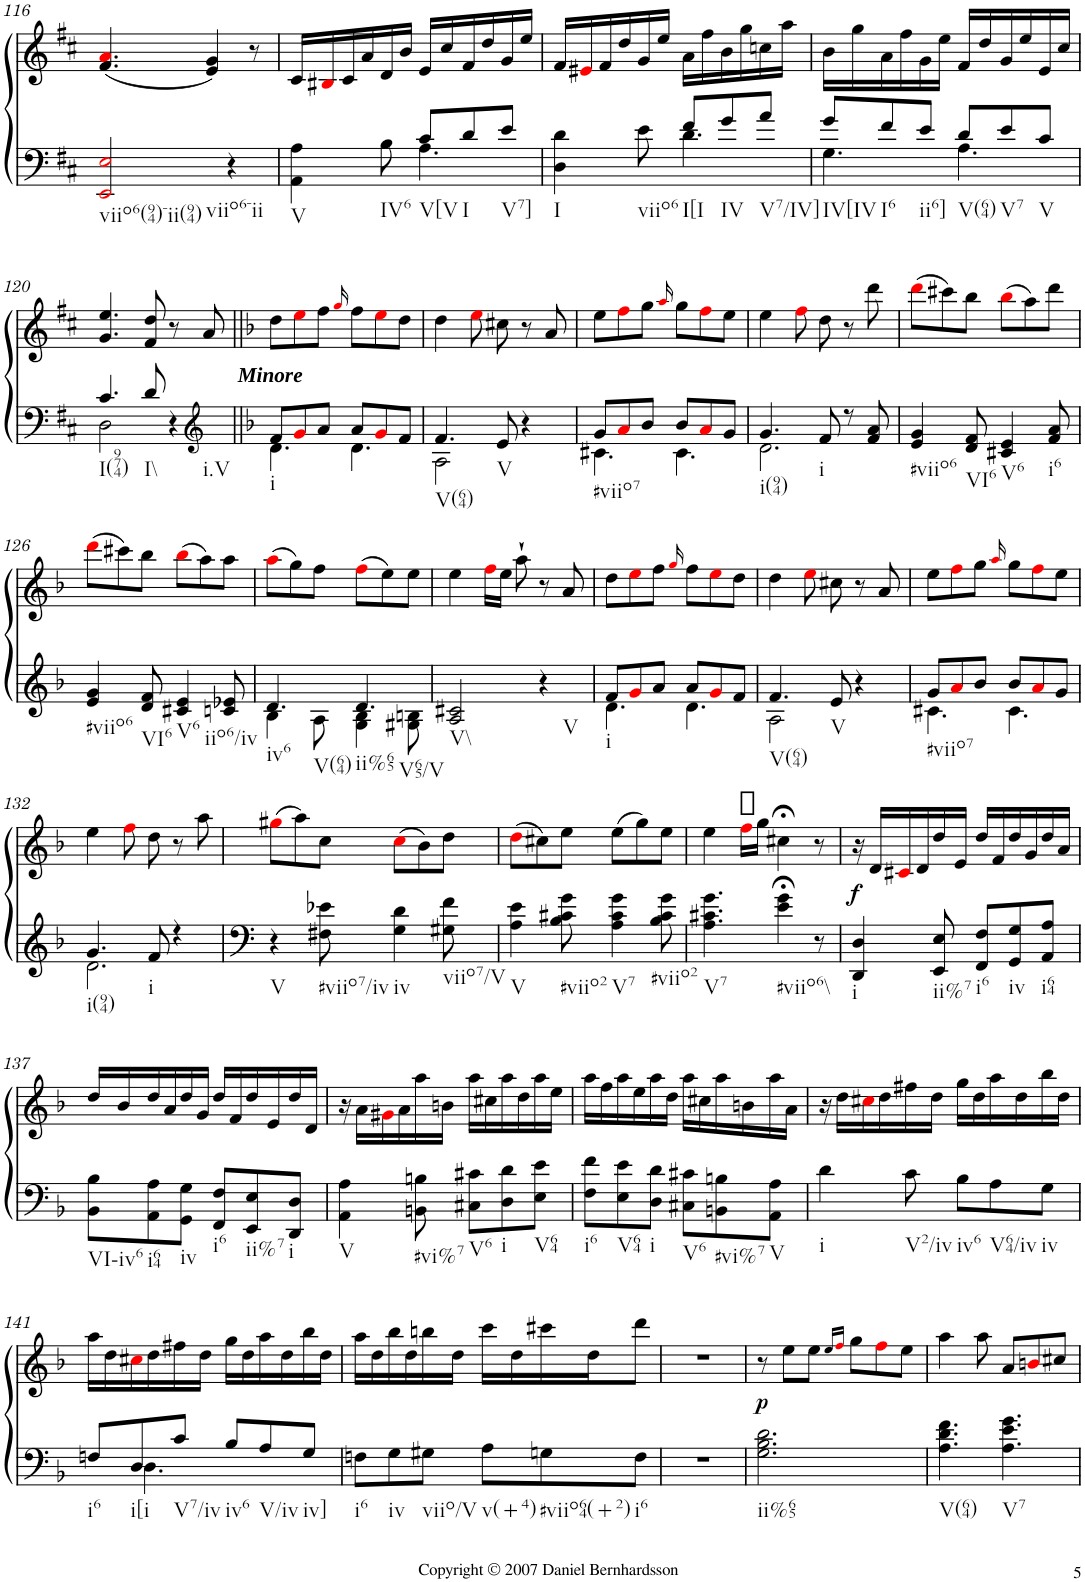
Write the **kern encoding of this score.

**kern	**kern	**dynam
*part1	*part1	*part1
*staff2	*staff1	*staff1/2
*I"Piano	*	*
*I'Pno.	*	*
!!LO:PB:g=z
*clefG2	*clefG2	*
*k[f#c#]	*k[f#c#]	*
*D:	*D:	*
*M6/8	*M6/8	*
=116	=116	=116
!LO:TX:b:t=viio6(94)-ii(94)	!	!
!LO:TX:b:t=viio6-ii	!	!
2EEi/ 2Ei/	(4.f#/ 4.ai/	.
.	4e/ 4g/)	.
4r	.	.
.	8r	.
=117	=117	=117
*^	*	*
!LO:TX:b:t=V	!	!	!
4AA\ 4A\	4.ryy	16c#/LL	.
.	.	16B#Xi/	.
.	.	16c#/	.
.	.	16a/	.
!LO:TX:b:t=IV6	!	!	!
8B\	.	16d/	.
.	.	16b/JJ	.
!LO:TX:b:t=V[V	!	!	!
8c#/L	4.A\	16e/LL	.
.	.	16cc#/	.
!LO:TX:b:t=I	!	!	!
8d/	.	16f#/	.
.	.	16dd/	.
!LO:TX:b:t=V7]	!	!	!
8e/J	.	16g/	.
.	.	16ee/JJ	.
=118	=118	=118	=118
!LO:TX:b:t=I	!	!	!
4D\ 4d\	4.ryy	16f#/LL	.
.	.	16e#Xi/	.
.	.	16f#/	.
.	.	16dd/	.
!LO:TX:b:t=viio6	!	!	!
8e\	.	16g/	.
.	.	16ee/JJ	.
!LO:TX:b:t=I[I	!	!	!
8f#/L	4.d\	16a\LL	.
.	.	16ff#\	.
!LO:TX:b:t=IV	!	!	!
8g/	.	16b\	.
.	.	16gg\	.
!LO:TX:b:t=V7/IV]	!	!	!
8a/J	.	16ccn\	.
.	.	16aa\JJ	.
=119	=119	=119	=119
!LO:TX:b:t=IV[IV	!	!	!
8g/L	4.G\	16b\LL	.
.	.	16gg\	.
!LO:TX:b:t=I6	!	!	!
8f#/	.	16a\	.
.	.	16ff#\	.
!LO:TX:b:t=ii6]	!	!	!
8e/J	.	16g\	.
.	.	16ee\JJ	.
!LO:TX:b:t=V(64)	!	!	!
8d/L	4.A\	16f#/LL	.
.	.	16dd/	.
!LO:TX:b:t=V7	!	!	!
8e/	.	16g/	.
.	.	16ee/	.
!LO:TX:b:t=V	!	!	!
8c#/J	.	16e/	.
.	.	16cc#/JJ	.
!!LO:LB:g=z
=120	=120	=120	=120
!LO:TX:b:t=I(974)	!	!	!
4.c#/	2D\	4.g/ 4.ee/	.
!LO:TX:b:t=I\\	!	!	!
8d/	.	8f#/ 8dd/	.
!LO:TX:b:t=i.V	!	!	!
4r	4ryy	8r	.
*clefG2	*	*	*
.	.	8a/	.
=121||	=121||	=121||	=121||
*k[b-]	*	*k[b-]	*
*F:	*	*F:	*
!	!	!LO:TX:b:Bi:t=Minore	!
!LO:TX:b:t=i	!	!	!
8f/L	4.d\	8dd\L	.
8gi/	.	8eei\	.
8a/J	.	8ff\J	.
.	.	16qggi/	.
8a/L	4.d\	8ff\L	.
8gi/	.	8eei\	.
8f/J	.	8dd\J	.
=122	=122	=122	=122
!LO:TX:b:t=V(64)	!	!	!
4.f/	2A\	4dd\	.
.	.	8eei\	.
!LO:TX:b:t=V	!	!	!
8e/	.	8cc#X\	.
4r	4ryy	8r	.
.	.	8a/	.
=123	=123	=123	=123
!LO:TX:b:t=#viio7	!	!	!
8g/L	4.c#X\	8ee\L	.
8ai/	.	8ffi\	.
8b-/J	.	8gg\J	.
.	.	16qaai/	.
8b-/L	4.c#\	8gg\L	.
8ai/	.	8ffi\	.
8g/J	.	8ee\J	.
=124	=124	=124	=124
!LO:TX:b:t=i(94)	!	!	!
4.g/	2.d\	4ee\	.
.	.	8ffi\	.
!LO:TX:b:t=i	!	!	!
8f/	.	8dd\	.
8r	.	8r	.
8f/ 8a/	.	8ddd\	.
*v	*v	*	*
=125	=125	=125
!LO:TX:b:t=#viio6	!	!
4e/ 4g/	(8dddi\L	.
.	8ccc#X\)	.
!LO:TX:b:t=VI6	!	!
8d/ 8f/	8bb-\J	.
!LO:TX:b:t=V6	!	!
4c#X/ 4e/	(8bb-i\L	.
.	8aa\)	.
!LO:TX:b:t=i6	!	!
8f/ 8a/	8ddd\J	.
!!LO:LB:g=z
=126	=126	=126
!LO:TX:b:t=#viio6	!	!
4e/ 4g/	(8dddi\L	.
.	8ccc#X\)	.
!LO:TX:b:t=VI6	!	!
8d/ 8f/	8bb-\J	.
!LO:TX:b:t=V6	!	!
4c#X/ 4e/	(8bb-i\L	.
.	8aa\)	.
!LO:TX:b:t=iio6/iv	!	!
8cn/ 8e-X/	8aa\J	.
=127	=127	=127
*^	*	*
!LO:TX:b:t=iv6	!	!	!
!LO:TX:b:t=V(64)	!	!	!
4.d/	4B-\	(8aai\L	.
.	.	8gg\)	.
.	8A\	8ff\J	.
!LO:TX:b:t=ii%65	!	!	!
!LO:TX:b:t=V65/V	!	!	!
4.d/	4G\ 4B-\	(8ffi\L	.
.	.	8ee\)	.
.	8G#X\ 8Bn\	8ee\J	.
=128	=128	=128	=128
!LO:TX:b:t=V\\	!	!	!
*v	*v	*	*
2A/ 2c#X/	4ee\	.
.	16ffi\LL	.
.	16ee\JJ	.
.	8aa`\	.
!LO:TX:b:t=V	!	!
4r	8r	.
.	8a/	.
=129	=129	=129
*^	*	*
!LO:TX:b:t=i	!	!	!
8f/L	4.d\	8dd\L	.
8gi/	.	8eei\	.
8a/J	.	8ff\J	.
.	.	16qggi/	.
8a/L	4.d\	8ff\L	.
8gi/	.	8eei\	.
8f/J	.	8dd\J	.
=130	=130	=130	=130
!LO:TX:b:t=V(64)	!	!	!
4.f/	2A\	4dd\	.
.	.	8eei\	.
!LO:TX:b:t=V	!	!	!
8e/	.	8cc#X\	.
4r	4ryy	8r	.
.	.	8a/	.
=131	=131	=131	=131
!LO:TX:b:t=#viio7	!	!	!
8g/L	4.c#X\	8ee\L	.
8ai/	.	8ffi\	.
8b-/J	.	8gg\J	.
.	.	16qaai/	.
8b-/L	4.c#\	8gg\L	.
8ai/	.	8ffi\	.
8g/J	.	8ee\J	.
!!LO:LB:g=z
=132	=132	=132	=132
!LO:TX:b:t=i(94)	!	!	!
4.g/	2.d\	4ee\	.
.	.	8ffi\	.
!LO:TX:b:t=i	!	!	!
8f/	.	8dd\	.
4r	.	8r	.
.	.	8aa\	.
*v	*v	*	*
=133	=133	=133
!LO:TX:b:t=V	!	!
4r	(8gg#Xi\L	.
.	8aa\)	.
!LO:TX:b:t=#viio7/iv	!	!
8F#X\ 8e-X\	8cc\J	.
!LO:TX:b:t=iv	!	!
4G\ 4d\	(8cci\L	.
.	8b-\)	.
!LO:TX:b:t=viio7/V	!	!
8G#X\ 8f\	8dd\J	.
=134	=134	=134
!LO:TX:b:t=V	!	!
4A\ 4e\	(8ddi\L	.
.	8cc#X\)	.
!LO:TX:b:t=#viio2	!	!
8B-\ 8c#X\ 8g\	8ee\J	.
!LO:TX:b:t=V7	!	!
4A\ 4c#\ 4g\	(8ee\L	.
.	8gg\)	.
!LO:TX:b:t=#viio2	!	!
8B-\ 8c#\ 8g\	8ee\J	.
=135	=135	=135
!LO:TX:b:t=V7	!	!
4.A\ 4.c#X\ 4.g\	4ee\	.
.	16ffi\LL	.
.	16gg\JJ	.
!LO:TX:b:t=#viio6\\	!	!
4e\;< 4g\;<	4cc#X;<\	.
8r	8r	.
=136	=136	=136
!LO:TX:b:t=i	!	!
!	!	!LO:DY:b
4DD/ 4D/	16r	f
.	16d/LL	.
.	16c#Xi/	.
.	16d/	.
!LO:TX:b:t=ii%7	!	!
8EE/ 8E/	16dd/	.
.	16e/JJ	.
!LO:TX:b:t=i6	!	!
8FF/ 8F/L	16dd/LL	.
.	16f/	.
!LO:TX:b:t=iv	!	!
8GG/ 8G/	16dd/	.
.	16g/	.
!LO:TX:b:t=i64	!	!
8AA/ 8A/J	16dd/	.
.	16a/JJ	.
!!LO:LB:g=z
=137	=137	=137
!LO:TX:b:t=VI-iv6	!	!
8BB-\ 8B-\L	16dd/LL	.
.	16b-/	.
!LO:TX:b:t=i64	!	!
8AA\ 8A\	16dd/	.
.	16a/	.
!LO:TX:b:t=iv	!	!
8GG\ 8G\J	16dd/	.
.	16g/JJ	.
!LO:TX:b:t=i6	!	!
8FF/ 8F/L	16dd/LL	.
.	16f/	.
!LO:TX:b:t=ii%7	!	!
8EE/ 8E/	16dd/	.
.	16e/	.
!LO:TX:b:t=i	!	!
8DD/ 8D/J	16dd/	.
.	16d/JJ	.
=138	=138	=138
!LO:TX:b:t=V	!	!
4AA\ 4A\	16r	.
.	16a\LL	.
.	16g#Xi\	.
.	16a\	.
!LO:TX:b:t=#vi%7	!	!
8BBn\ 8Bn\	16aa\	.
.	16bn\JJ	.
!LO:TX:b:t=V6	!	!
8C#X\ 8c#X\L	16aa\LL	.
.	16cc#X\	.
!LO:TX:b:t=i	!	!
8D\ 8d\	16aa\	.
.	16dd\	.
!LO:TX:b:t=V64	!	!
8E\ 8e\J	16aa\	.
.	16ee\JJ	.
=139	=139	=139
!LO:TX:b:t=i6	!	!
8F\ 8f\L	16aa\LL	.
.	16ff\	.
!LO:TX:b:t=V64	!	!
8E\ 8e\	16aa\	.
.	16ee\	.
!LO:TX:b:t=i	!	!
8D\ 8d\J	16aa\	.
.	16dd\JJ	.
!LO:TX:b:t=V6	!	!
8C#X\ 8c#X\L	16aa\LL	.
.	16cc#X\	.
!LO:TX:b:t=#vi%7	!	!
8BBn\ 8Bn\	16aa\	.
.	16bn\	.
!LO:TX:b:t=V	!	!
8AA\ 8A\J	16aa\	.
.	16a\JJ	.
=140	=140	=140
!LO:TX:b:t=i	!	!
4d\	16r	.
.	16dd\LL	.
.	16cc#Xi\	.
.	16dd\	.
!LO:TX:b:t=V2/iv	!	!
8c\	16ff#X\	.
.	16dd\JJ	.
!LO:TX:b:t=iv6	!	!
8B-\L	16gg\LL	.
.	16dd\	.
!LO:TX:b:t=V64/iv	!	!
8A\	16aa\	.
.	16dd\	.
!LO:TX:b:t=iv	!	!
8G\J	16bb-\	.
.	16dd\JJ	.
!!LO:LB:g=z
=141	=141	=141
*^	*	*
!LO:TX:b:t=i6	!	!	!
8Fn/L	8ryy	16aa\LL	.
.	.	16dd\	.
!LO:TX:b:t=i[i	!	!	!
8D/	4.D\	16cc#Xi\	.
.	.	16dd\	.
!LO:TX:b:t=V7/iv	!	!	!
8c/J	.	16ff#X\	.
.	.	16dd\JJ	.
!LO:TX:b:t=iv6	!	!	!
8B-/L	.	16gg\LL	.
.	.	16dd\	.
!LO:TX:b:t=V/iv	!	!	!
8A/	8ryy	16aa\	.
.	.	16dd\	.
!LO:TX:b:t=iv]	!	!	!
8G/J	8ryy	16bb-\	.
.	.	16dd\JJ	.
*v	*v	*	*
=142	=142	=142
!LO:TX:b:t=i6	!	!
8Fn\L	16aa\LL	.
.	16dd\	.
!LO:TX:b:t=iv	!	!
8G\	16bb-\	.
.	16dd\	.
!LO:TX:b:t=viio/V	!	!
8G#X\J	16bbn\	.
.	16dd\JJ	.
!LO:TX:b:t=v(+4)	!	!
8A\L	16ccc\LL	.
.	16dd\	.
!LO:TX:b:t=#viio64(+2)	!	!
8Gn\	16ccc#X\	.
.	16dd\J	.
!LO:TX:b:t=i6	!	!
8F\J	8ddd\J	.
=143	=143	=143
2.r	2.r	.
=144	=144	=144
!LO:TX:b:t=ii%65	!	!
!	!	!LO:DY:b
2.G\ 2.B-\ 2.d\	8r	p
.	8ee\L	.
.	8ee\J	.
.	16qee/LL	.
.	16qffi/JJ	.
.	8gg\L	.
.	8ffi\	.
.	8ee\J	.
=145	=145	=145
!LO:TX:b:t=V(64)	!	!
4.A\ 4.d\ 4.f\	4aa\	.
.	8aa\	.
!LO:TX:b:t=V7	!	!
4.A\ 4.e\ 4.g\	8a/L	.
.	8bni/	.
.	8cc#X/J	.
=	=	=
*-	*-	*-
